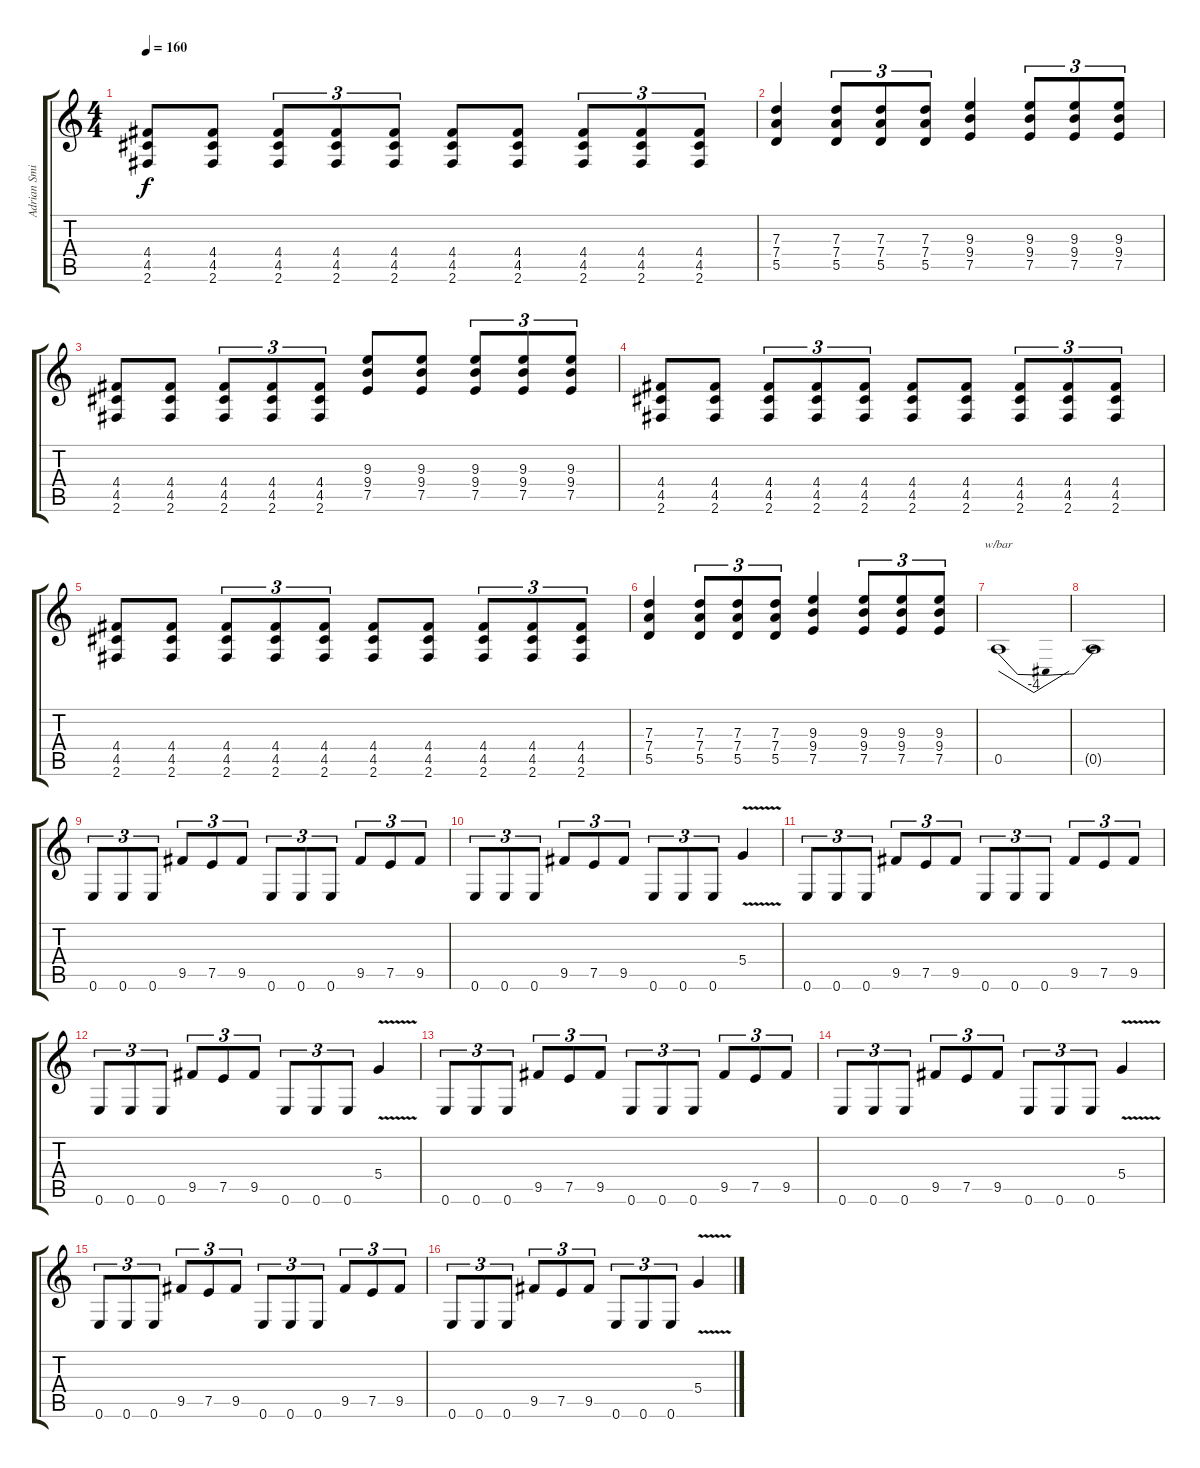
\track ("Adrian Smith" "Adrian Smi") {instrument distortionguitar}
\staff {score tabs}
\tuning (E4 B3 G3 D3 A2 E2) {hide}
\ts (4 4)
\tempo 160
\clef g2
\ks c
(4.4 4.5 2.6).8{dy f} (4.4 4.5 2.6).8 (4.4 4.5 2.6).8{tu (3 2)} (4.4 4.5 2.6).8{tu (3 2)} (4.4 4.5 2.6).8{tu (3 2)} (4.4 4.5 2.6).8 (4.4 4.5 2.6).8 (4.4 4.5 2.6).8{tu (3 2)} (4.4 4.5 2.6).8{tu (3 2)} (4.4 4.5 2.6).8{tu (3 2)} |
(7.3 7.4 5.5).4 (7.3 7.4 5.5).8{tu (3 2)} (7.3 7.4 5.5).8{tu (3 2)} (7.3 7.4 5.5).8{tu (3 2)} (9.3 9.4 7.5).4 (9.3 9.4 7.5).8{tu (3 2)} (9.3 9.4 7.5).8{tu (3 2)} (9.3 9.4 7.5).8{tu (3 2)} |
(4.4 4.5 2.6).8 (4.4 4.5 2.6).8 (4.4 4.5 2.6).8{tu (3 2)} (4.4 4.5 2.6).8{tu (3 2)} (4.4 4.5 2.6).8{tu (3 2)} (9.3 9.4 7.5).8 (9.3 9.4 7.5).8 (9.3 9.4 7.5).8{tu (3 2)} (9.3 9.4 7.5).8{tu (3 2)} (9.3 9.4 7.5).8{tu (3 2)} |
(4.4 4.5 2.6).8 (4.4 4.5 2.6).8 (4.4 4.5 2.6).8{tu (3 2)} (4.4 4.5 2.6).8{tu (3 2)} (4.4 4.5 2.6).8{tu (3 2)} (4.4 4.5 2.6).8 (4.4 4.5 2.6).8 (4.4 4.5 2.6).8{tu (3 2)} (4.4 4.5 2.6).8{tu (3 2)} (4.4 4.5 2.6).8{tu (3 2)} |
(4.4 4.5 2.6).8 (4.4 4.5 2.6).8 (4.4 4.5 2.6).8{tu (3 2)} (4.4 4.5 2.6).8{tu (3 2)} (4.4 4.5 2.6).8{tu (3 2)} (4.4 4.5 2.6).8 (4.4 4.5 2.6).8 (4.4 4.5 2.6).8{tu (3 2)} (4.4 4.5 2.6).8{tu (3 2)} (4.4 4.5 2.6).8{tu (3 2)} |
(7.3 7.4 5.5).4 (7.3 7.4 5.5).8{tu (3 2)} (7.3 7.4 5.5).8{tu (3 2)} (7.3 7.4 5.5).8{tu (3 2)} (9.3 9.4 7.5).4 (9.3 9.4 7.5).8{tu (3 2)} (9.3 9.4 7.5).8{tu (3 2)} (9.3 9.4 7.5).8{tu (3 2)} |
0.5.1{tbe (dip default 0 0 30 -16 60 0)} |
0.5{t}.1 |
0.6.8{tu (3 2)} 0.6.8{tu (3 2)} 0.6.8{tu (3 2)} 9.5.8{tu (3 2)} 7.5.8{tu (3 2)} 9.5.8{tu (3 2)} 0.6.8{tu (3 2)} 0.6.8{tu (3 2)} 0.6.8{tu (3 2)} 9.5.8{tu (3 2)} 7.5.8{tu (3 2)} 9.5.8{tu (3 2)} |
0.6.8{tu (3 2)} 0.6.8{tu (3 2)} 0.6.8{tu (3 2)} 9.5.8{tu (3 2)} 7.5.8{tu (3 2)} 9.5.8{tu (3 2)} 0.6.8{tu (3 2)} 0.6.8{tu (3 2)} 0.6.8{tu (3 2)} 5.4{v}.4 |
0.6.8{tu (3 2)} 0.6.8{tu (3 2)} 0.6.8{tu (3 2)} 9.5.8{tu (3 2)} 7.5.8{tu (3 2)} 9.5.8{tu (3 2)} 0.6.8{tu (3 2)} 0.6.8{tu (3 2)} 0.6.8{tu (3 2)} 9.5.8{tu (3 2)} 7.5.8{tu (3 2)} 9.5.8{tu (3 2)} |
0.6.8{tu (3 2)} 0.6.8{tu (3 2)} 0.6.8{tu (3 2)} 9.5.8{tu (3 2)} 7.5.8{tu (3 2)} 9.5.8{tu (3 2)} 0.6.8{tu (3 2)} 0.6.8{tu (3 2)} 0.6.8{tu (3 2)} 5.4{v}.4 |
0.6.8{tu (3 2)} 0.6.8{tu (3 2)} 0.6.8{tu (3 2)} 9.5.8{tu (3 2)} 7.5.8{tu (3 2)} 9.5.8{tu (3 2)} 0.6.8{tu (3 2)} 0.6.8{tu (3 2)} 0.6.8{tu (3 2)} 9.5.8{tu (3 2)} 7.5.8{tu (3 2)} 9.5.8{tu (3 2)} |
0.6.8{tu (3 2)} 0.6.8{tu (3 2)} 0.6.8{tu (3 2)} 9.5.8{tu (3 2)} 7.5.8{tu (3 2)} 9.5.8{tu (3 2)} 0.6.8{tu (3 2)} 0.6.8{tu (3 2)} 0.6.8{tu (3 2)} 5.4{v}.4 |
0.6.8{tu (3 2)} 0.6.8{tu (3 2)} 0.6.8{tu (3 2)} 9.5.8{tu (3 2)} 7.5.8{tu (3 2)} 9.5.8{tu (3 2)} 0.6.8{tu (3 2)} 0.6.8{tu (3 2)} 0.6.8{tu (3 2)} 9.5.8{tu (3 2)} 7.5.8{tu (3 2)} 9.5.8{tu (3 2)} |
0.6.8{tu (3 2)} 0.6.8{tu (3 2)} 0.6.8{tu (3 2)} 9.5.8{tu (3 2)} 7.5.8{tu (3 2)} 9.5.8{tu (3 2)} 0.6.8{tu (3 2)} 0.6.8{tu (3 2)} 0.6.8{tu (3 2)} 5.4{v}.4
